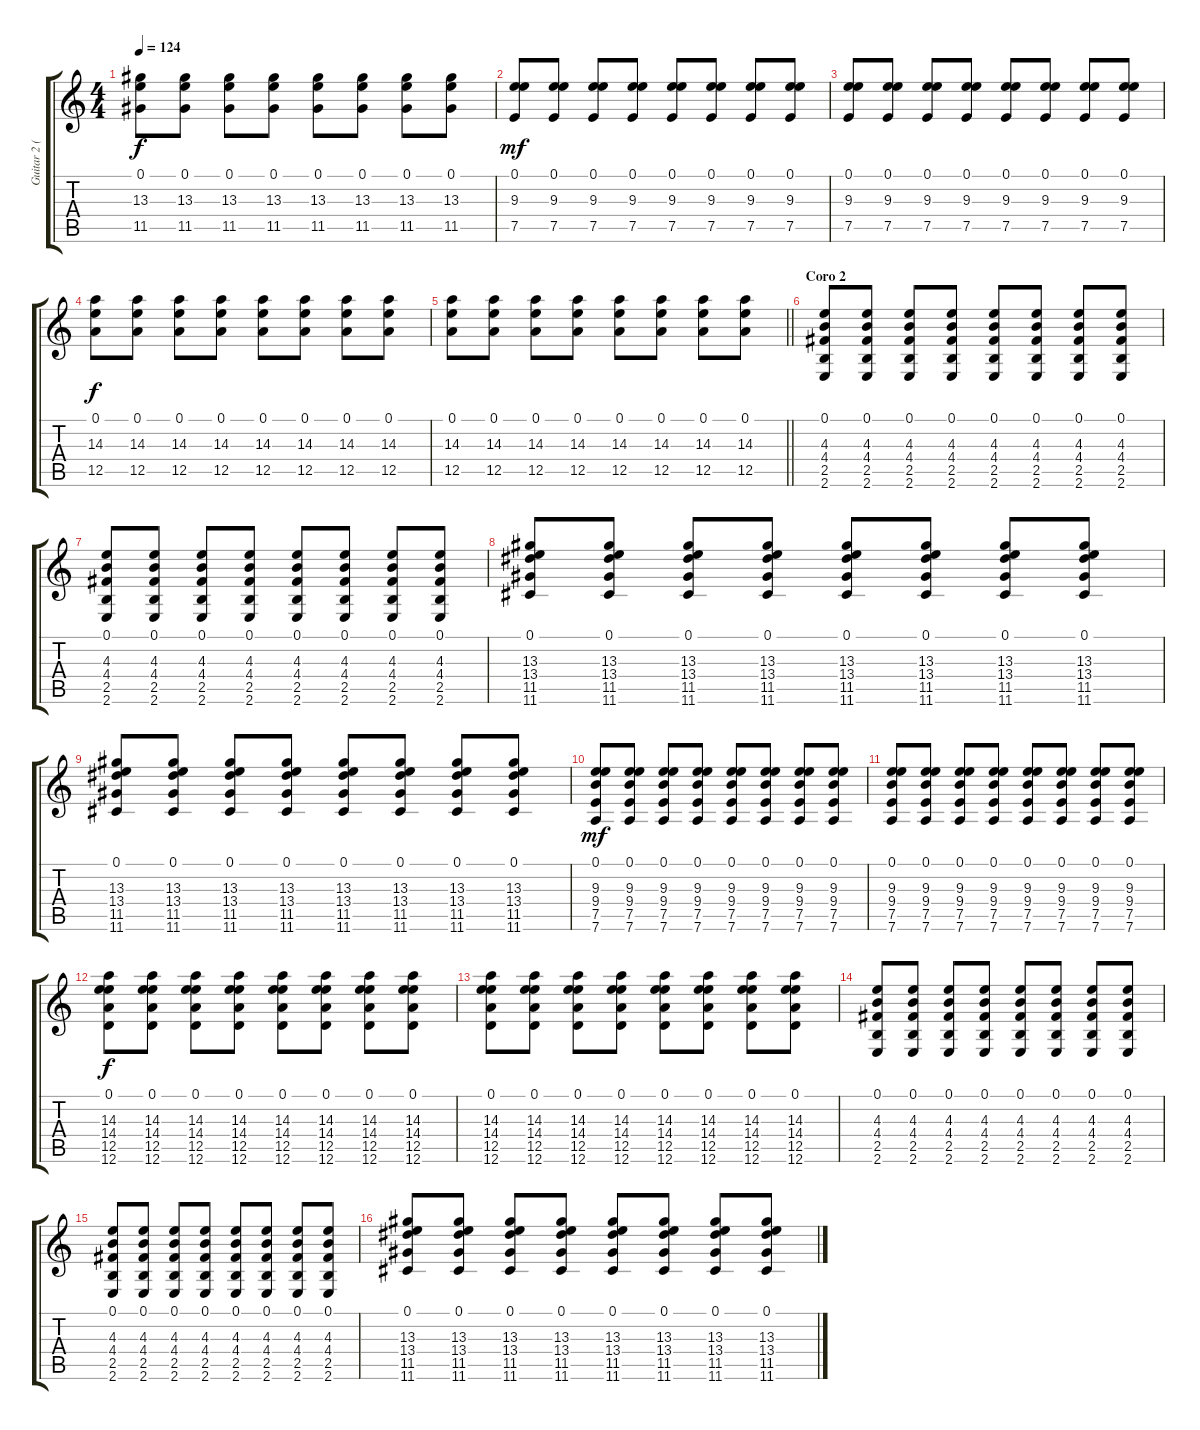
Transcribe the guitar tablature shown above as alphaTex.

\track ("Guitar 2 (Joshua Brigham)" "Guitar 2 (") {instrument distortionguitar}
\staff {score tabs}
\tuning (E4 B3 G3 D3 A2 D2) {hide}
\ts (4 4)
\tempo 124
\clef g2
\ks c
(0.1 13.3 11.5).8{dy f} (0.1 13.3 11.5).8 (0.1 13.3 11.5).8 (0.1 13.3 11.5).8 (0.1 13.3 11.5).8 (0.1 13.3 11.5).8 (0.1 13.3 11.5).8 (0.1 13.3 11.5).8 |
(0.1 9.3 7.5).8{dy mf} (0.1 9.3 7.5).8 (0.1 9.3 7.5).8 (0.1 9.3 7.5).8 (0.1 9.3 7.5).8 (0.1 9.3 7.5).8 (0.1 9.3 7.5).8 (0.1 9.3 7.5).8 |
(0.1 9.3 7.5).8 (0.1 9.3 7.5).8 (0.1 9.3 7.5).8 (0.1 9.3 7.5).8 (0.1 9.3 7.5).8 (0.1 9.3 7.5).8 (0.1 9.3 7.5).8 (0.1 9.3 7.5).8 |
(0.1 14.3 12.5).8{dy f} (0.1 14.3 12.5).8 (0.1 14.3 12.5).8 (0.1 14.3 12.5).8 (0.1 14.3 12.5).8 (0.1 14.3 12.5).8 (0.1 14.3 12.5).8 (0.1 14.3 12.5).8 |
\barLineRight lightlight
(0.1 14.3 12.5).8 (0.1 14.3 12.5).8 (0.1 14.3 12.5).8 (0.1 14.3 12.5).8 (0.1 14.3 12.5).8 (0.1 14.3 12.5).8 (0.1 14.3 12.5).8 (0.1 14.3 12.5).8 |
\section ("" "Coro 2")
(0.1 4.3 4.4 2.5 2.6).8 (0.1 4.3 4.4 2.5 2.6).8 (0.1 4.3 4.4 2.5 2.6).8 (0.1 4.3 4.4 2.5 2.6).8 (0.1 4.3 4.4 2.5 2.6).8 (0.1 4.3 4.4 2.5 2.6).8 (0.1 4.3 4.4 2.5 2.6).8 (0.1 4.3 4.4 2.5 2.6).8 |
(0.1 4.3 4.4 2.5 2.6).8 (0.1 4.3 4.4 2.5 2.6).8 (0.1 4.3 4.4 2.5 2.6).8 (0.1 4.3 4.4 2.5 2.6).8 (0.1 4.3 4.4 2.5 2.6).8 (0.1 4.3 4.4 2.5 2.6).8 (0.1 4.3 4.4 2.5 2.6).8 (0.1 4.3 4.4 2.5 2.6).8 |
(0.1 13.3 13.4 11.5 11.6).8 (0.1 13.3 13.4 11.5 11.6).8 (0.1 13.3 13.4 11.5 11.6).8 (0.1 13.3 13.4 11.5 11.6).8 (0.1 13.3 13.4 11.5 11.6).8 (0.1 13.3 13.4 11.5 11.6).8 (0.1 13.3 13.4 11.5 11.6).8 (0.1 13.3 13.4 11.5 11.6).8 |
(0.1 13.3 13.4 11.5 11.6).8 (0.1 13.3 13.4 11.5 11.6).8 (0.1 13.3 13.4 11.5 11.6).8 (0.1 13.3 13.4 11.5 11.6).8 (0.1 13.3 13.4 11.5 11.6).8 (0.1 13.3 13.4 11.5 11.6).8 (0.1 13.3 13.4 11.5 11.6).8 (0.1 13.3 13.4 11.5 11.6).8 |
(0.1 9.3 9.4 7.5 7.6).8{dy mf} (0.1 9.3 9.4 7.5 7.6).8 (0.1 9.3 9.4 7.5 7.6).8 (0.1 9.3 9.4 7.5 7.6).8 (0.1 9.3 9.4 7.5 7.6).8 (0.1 9.3 9.4 7.5 7.6).8 (0.1 9.3 9.4 7.5 7.6).8 (0.1 9.3 9.4 7.5 7.6).8 |
(0.1 9.3 9.4 7.5 7.6).8 (0.1 9.3 9.4 7.5 7.6).8 (0.1 9.3 9.4 7.5 7.6).8 (0.1 9.3 9.4 7.5 7.6).8 (0.1 9.3 9.4 7.5 7.6).8 (0.1 9.3 9.4 7.5 7.6).8 (0.1 9.3 9.4 7.5 7.6).8 (0.1 9.3 9.4 7.5 7.6).8 |
(0.1 14.3 14.4 12.5 12.6).8{dy f} (0.1 14.3 14.4 12.5 12.6).8 (0.1 14.3 14.4 12.5 12.6).8 (0.1 14.3 14.4 12.5 12.6).8 (0.1 14.3 14.4 12.5 12.6).8 (0.1 14.3 14.4 12.5 12.6).8 (0.1 14.3 14.4 12.5 12.6).8 (0.1 14.3 14.4 12.5 12.6).8 |
(0.1 14.3 14.4 12.5 12.6).8 (0.1 14.3 14.4 12.5 12.6).8 (0.1 14.3 14.4 12.5 12.6).8 (0.1 14.3 14.4 12.5 12.6).8 (0.1 14.3 14.4 12.5 12.6).8 (0.1 14.3 14.4 12.5 12.6).8 (0.1 14.3 14.4 12.5 12.6).8 (0.1 14.3 14.4 12.5 12.6).8 |
(0.1 4.3 4.4 2.5 2.6).8 (0.1 4.3 4.4 2.5 2.6).8 (0.1 4.3 4.4 2.5 2.6).8 (0.1 4.3 4.4 2.5 2.6).8 (0.1 4.3 4.4 2.5 2.6).8 (0.1 4.3 4.4 2.5 2.6).8 (0.1 4.3 4.4 2.5 2.6).8 (0.1 4.3 4.4 2.5 2.6).8 |
(0.1 4.3 4.4 2.5 2.6).8 (0.1 4.3 4.4 2.5 2.6).8 (0.1 4.3 4.4 2.5 2.6).8 (0.1 4.3 4.4 2.5 2.6).8 (0.1 4.3 4.4 2.5 2.6).8 (0.1 4.3 4.4 2.5 2.6).8 (0.1 4.3 4.4 2.5 2.6).8 (0.1 4.3 4.4 2.5 2.6).8 |
(0.1 13.3 13.4 11.5 11.6).8 (0.1 13.3 13.4 11.5 11.6).8 (0.1 13.3 13.4 11.5 11.6).8 (0.1 13.3 13.4 11.5 11.6).8 (0.1 13.3 13.4 11.5 11.6).8 (0.1 13.3 13.4 11.5 11.6).8 (0.1 13.3 13.4 11.5 11.6).8 (0.1 13.3 13.4 11.5 11.6).8
